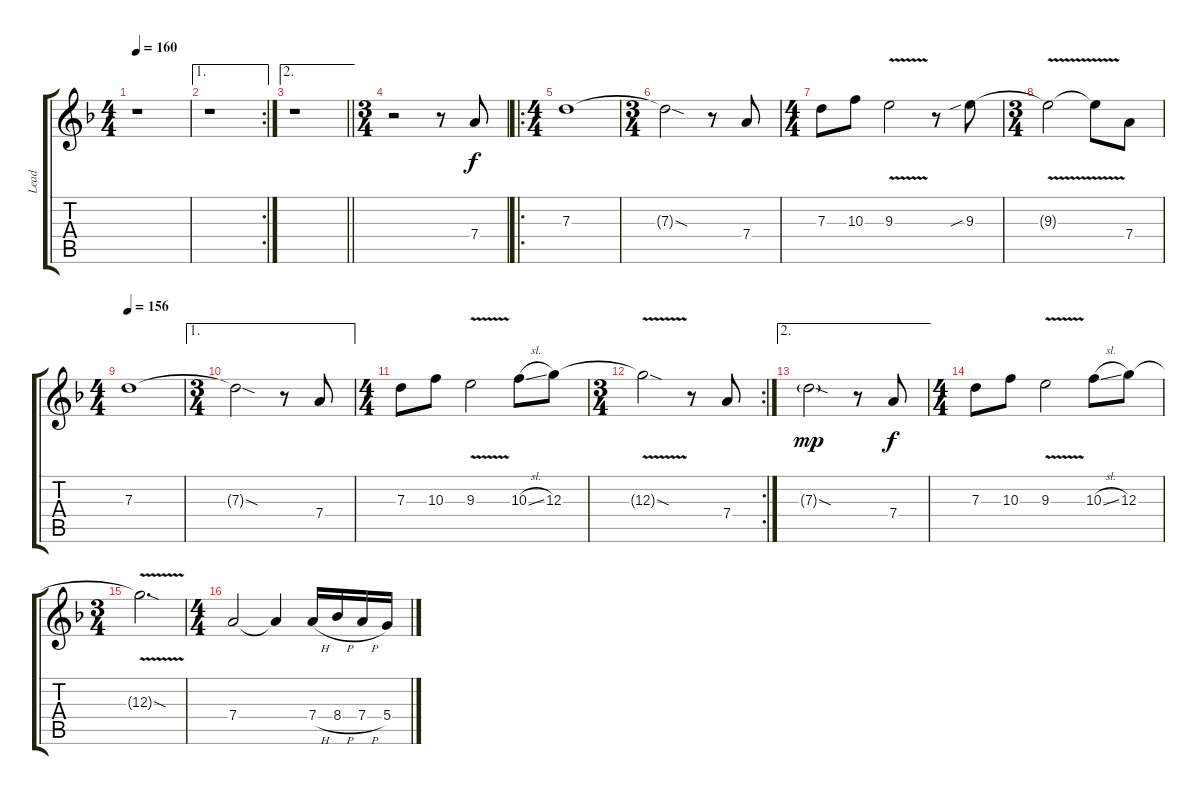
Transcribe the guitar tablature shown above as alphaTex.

\track ("Lead" "Lead") {instrument overdrivenguitar}
\staff {score tabs}
\tuning (E4 B3 G3 D3 A2 E2) {hide}
\ts (4 4)
\tempo 160
\clef g2
\ks f
r.1{dy f} |
\ae 1
\rc 2
r.1 |
\ae 2
\barLineRight lightlight
r.1 |
\ts (3 4)
r.2 r.8 7.4.8 |
\ro
\ts (4 4)
7.3.1 |
\ts (3 4)
7.3{sod t}.2 r.8 7.4.8 |
\ts (4 4)
7.3.8 10.3.8 9.3{v}.2 r.8 9.3{sib}.8 |
\ts (3 4)
9.3{v t}.2 9.3{t}.8 7.4.8 |
\ts (4 4)
\tempo 156
7.3.1 |
\ae 1
\ts (3 4)
7.3{sod t}.2 r.8 7.4.8 |
\ts (4 4)
7.3.8 10.3.8 9.3{v}.2 10.3{sl}.8 12.3.8 |
\rc 2
\ts (3 4)
12.3{v sod t}.2 r.8 7.4.8 |
\ae 2
7.3{sod g}.2{dy mp} r.8 7.4.8{dy f} |
\ts (4 4)
7.3.8 10.3.8 9.3{v}.2 10.3{sl}.8 12.3.8 |
\ts (3 4)
12.3{v sod t}.2{d} |
\ts (4 4)
7.4.2 7.4{t}.4 7.4{h}.16 8.4{h}.16 7.4{h}.16 5.4.16
